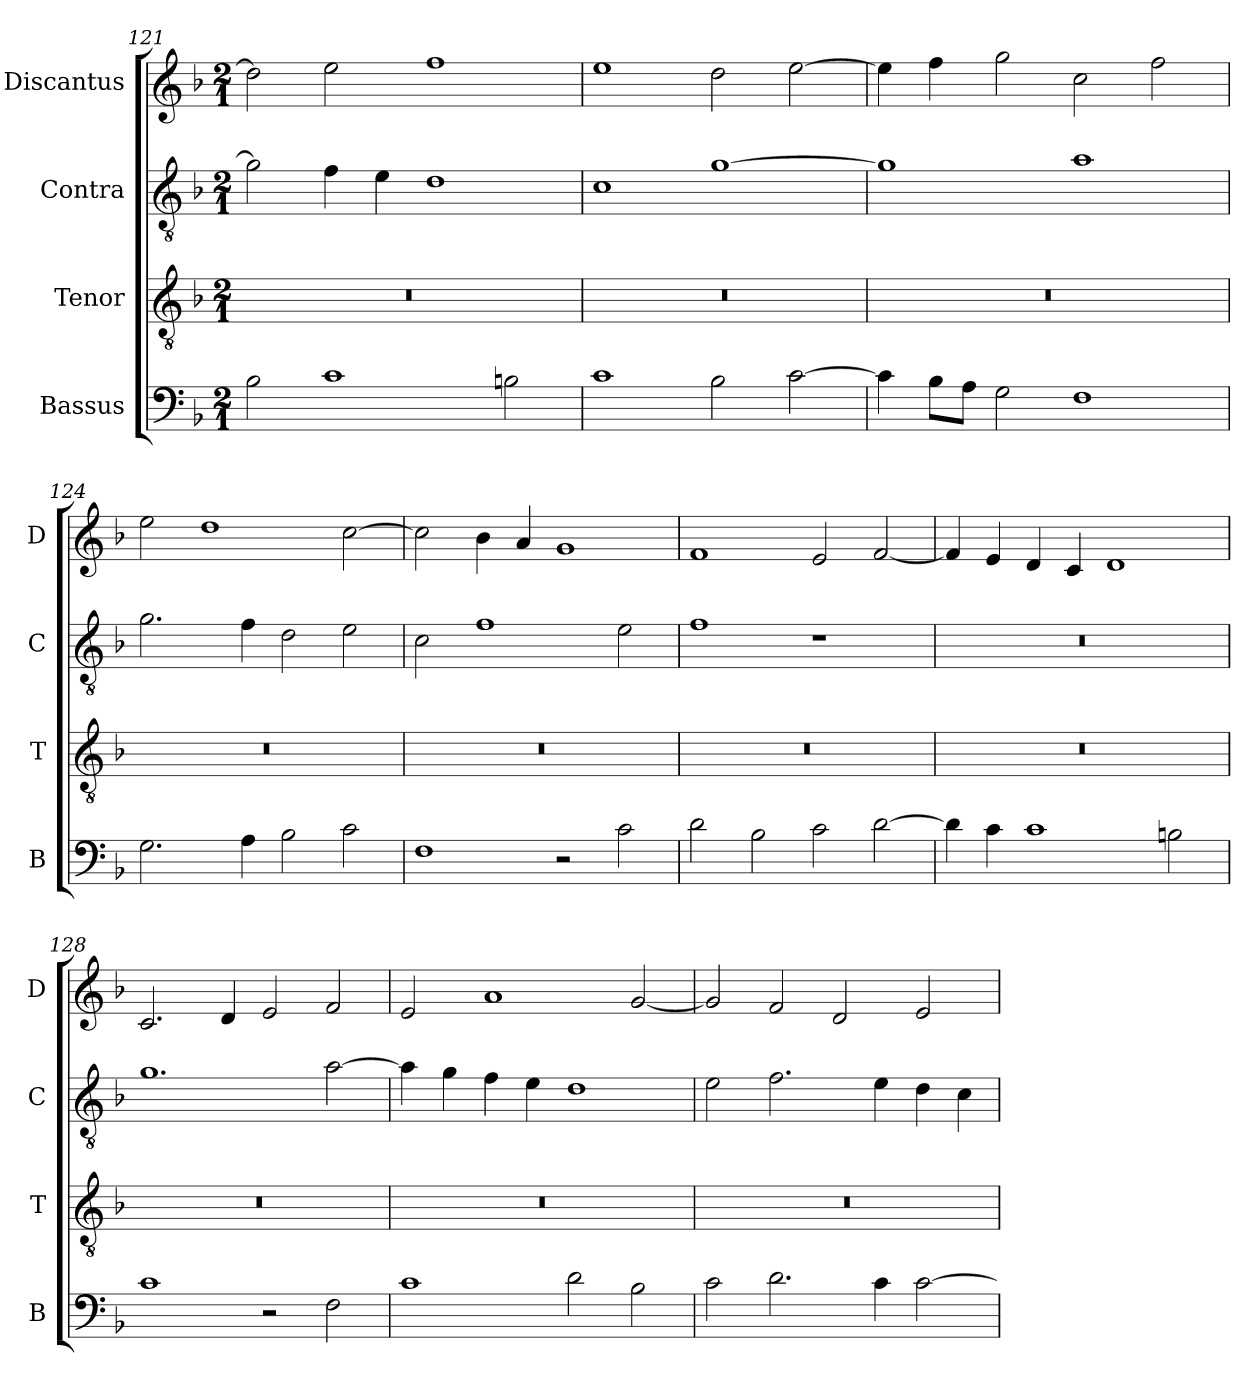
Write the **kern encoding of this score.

**kern	**kern	**kern	**kern
*part4	*part3	*part2	*part1
*staff4	*staff3	*staff2	*staff1
*I"Bassus	*I"Tenor	*I"Contra	*I"Discantus
*I'B	*I'T	*I'C	*I'D
*clefF4	*clefGv2	*clefGv2	*clefG2
*k[b-]	*k[b-]	*k[b-]	*k[b-]
*M2/1	*M2/1	*M2/1	*M2/1
=121	=121	=121	=121
2B-\	0r	2g\]	2dd\]
1c	.	4f\	2ee\
.	.	4e\	.
.	.	1d	1ff
2Bn\	.	.	.
=122	=122	=122	=122
1c	0r	1c	1ee
2B-\	.	[1g	2dd\
[2c\	.	.	[2ee\
=123	=123	=123	=123
4c\]	0r	1g]	4ee\]
8B-\L	.	.	4ff\
8A\J	.	.	.
2G\	.	.	2gg\
1F	.	1a	2cc\
.	.	.	2ff\
=124	=124	=124	=124
2.G\	0r	2.g\	2ee\
.	.	.	1dd
4A\	.	4f\	.
2B-\	.	2d\	.
2c\	.	2e\	[2cc\
=125	=125	=125	=125
1F	0r	2c\	2cc\]
.	.	1f	4b-\
.	.	.	4a/
2r	.	.	1g
2c\	.	2e\	.
=126	=126	=126	=126
2d\	0r	1f	1f
2B-\	.	.	.
2c\	.	1r	2e/
[2d\	.	.	[2f/
=127	=127	=127	=127
4d\]	0r	0r	4f/]
4c\	.	.	4e/
1c	.	.	4d/
.	.	.	4c/
.	.	.	1d
2Bn\	.	.	.
=128	=128	=128	=128
1c	0r	1.g	2.c/
.	.	.	4d/
2r	.	.	2e/
2F\	.	[2a\	2f/
=129	=129	=129	=129
1c	0r	4a\]	2e/
.	.	4g\	.
.	.	4f\	1a
.	.	4e\	.
2d\	.	1d	.
2B-\	.	.	[2g/
=130	=130	=130	=130
2c\	0r	2e\	2g/]
2.d\	.	2.f\	2f/
.	.	.	2d/
4c\	.	4e\	.
[2c\	.	4d\	2e/
.	.	4c\	.
=	=	=	=
*-	*-	*-	*-
